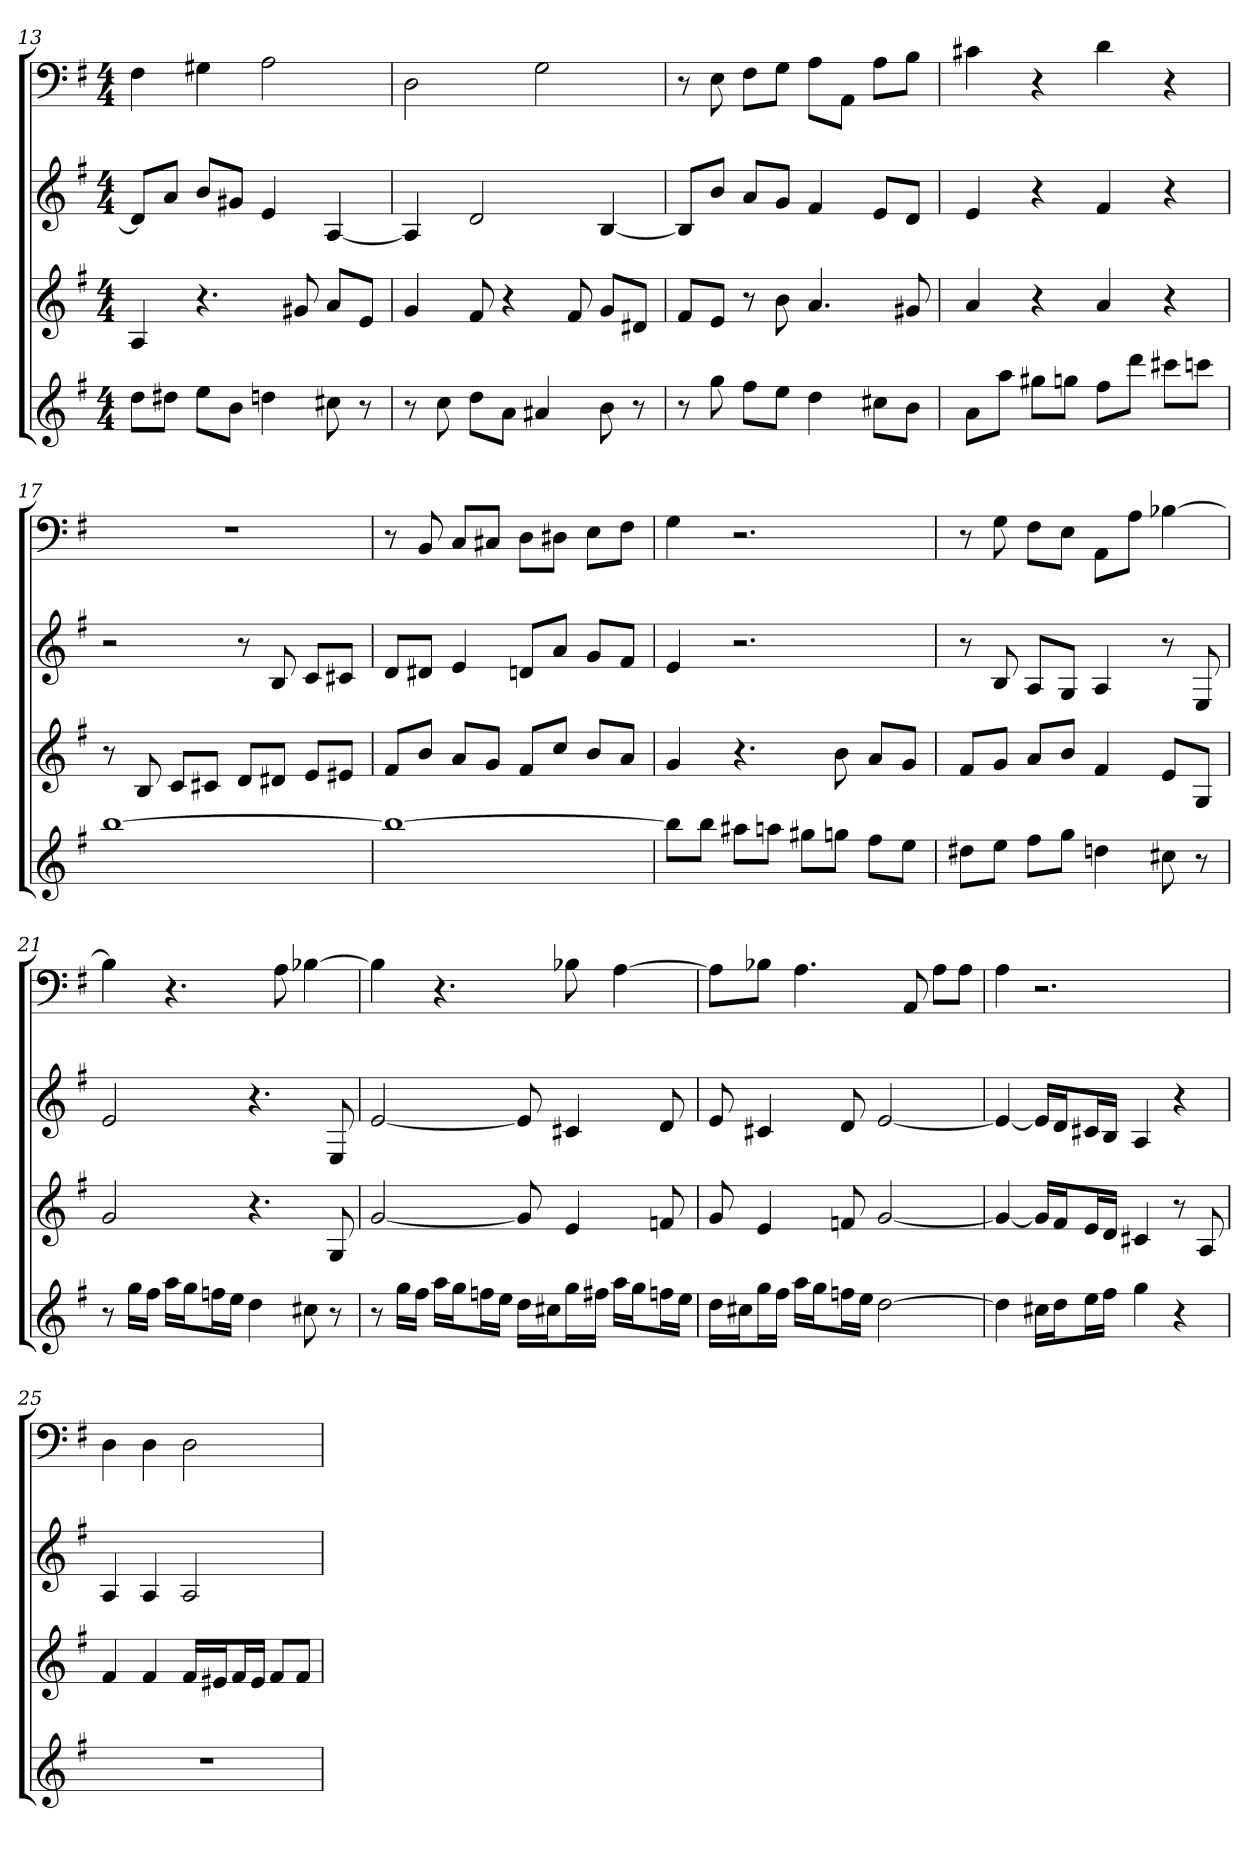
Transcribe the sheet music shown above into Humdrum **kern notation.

**kern	**kern	**kern	**kern
*part4	*part3	*part2	*part1
*staff4	*staff3	*staff2	*staff1
*k[f#]	*k[f#]	*k[f#]	*k[f#]
*G:	*G:	*G:	*G:
*M4/4	*M4/4	*M4/4	*M4/4
=13	=13	=13	=13
8ddL	4A	8dL]	4F#
8dd#XJ	.	8aJ	.
8eeL	4.r	8bL	4G#X
8bJ	.	8g#XJ	.
4ddn	.	4e	2A
.	8g#X	.	.
8cc#X	8aL	[4A	.
8r	8eJ	.	.
=14	=14	=14	=14
8r	4g	4A]	2D
8cc	.	.	.
8ddL	8f#	2d	.
8aJ	4r	.	.
4a#X	.	.	2G
.	8f#	.	.
8b	8gL	[4B	.
8r	8d#XJ	.	.
=15	=15	=15	=15
8r	8f#L	8BL]	8r
8gg	8eJ	8bJ	8E
8ff#L	8r	8aL	8F#L
8eeJ	8b	8gJ	8GJ
4dd	4.a	4f#	8AL
.	.	.	8AAJ
8cc#XL	.	8eL	8AL
8bJ	8g#X	8dJ	8BJ
=16	=16	=16	=16
8aL	4a	4e	4c#X
8aaJ	.	.	.
8gg#XL	4r	4r	4r
8ggnJ	.	.	.
8ff#L	4a	4f#	4d
8dddJ	.	.	.
8ccc#XL	4r	4r	4r
8cccnJ	.	.	.
=17	=17	=17	=17
[1bb	8r	2r	1r
.	8B	.	.
.	8cL	.	.
.	8c#XJ	.	.
.	8dL	8r	.
.	8d#XJ	8B	.
.	8eL	8cL	.
.	8e#XJ	8c#XJ	.
=18	=18	=18	=18
1bb_	8f#L	8dL	8r
.	8bJ	8d#XJ	8BB
.	8aL	4e	8CL
.	8gJ	.	8C#XJ
.	8f#L	8dnL	8DL
.	8ccJ	8aJ	8D#XJ
.	8bL	8gL	8EL
.	8aJ	8f#J	8F#J
=19	=19	=19	=19
8bbL]	4g	4e	4G
8bbJ	.	.	.
8aa#XL	4.r	2.r	2.r
8aanJ	.	.	.
8gg#XL	.	.	.
8ggnJ	8b	.	.
8ff#L	8aL	.	.
8eeJ	8gJ	.	.
=20	=20	=20	=20
8dd#XL	8f#L	8r	8r
8eeJ	8gJ	8B	8G
8ff#L	8aL	8AL	8F#L
8ggJ	8bJ	8GJ	8EJ
4ddn	4f#	4A	8AAL
.	.	.	8AJ
8cc#X	8eL	8r	[4B-X
8r	8GJ	8E	.
=21	=21	=21	=21
8r	2g	2e	4B-]
16ggLL	.	.	.
16ff#JJ	.	.	.
16aaLL	.	.	4.r
16ggJ	.	.	.
16ffnL	.	.	.
16eeJJ	.	.	.
4dd	4.r	4.r	.
.	.	.	8A
8cc#X	.	.	[4B-X
8r	8G	8E	.
=22	=22	=22	=22
8r	[2g	[2e	4B-]
16ggLL	.	.	.
16ff#JJ	.	.	.
16aaLL	.	.	4.r
16ggJ	.	.	.
16ffnL	.	.	.
16eeJJ	.	.	.
16ddLL	8g]	8e]	.
16cc#XJ	.	.	.
16ggL	4e	4c#X	8B-X
16ff#XJJ	.	.	.
16aaLL	.	.	[4A
16ggJ	.	.	.
16ffnL	8fn	8d	.
16eeJJ	.	.	.
=23	=23	=23	=23
16ddLL	8g	8e	8AL]
16cc#XJ	.	.	.
16ggL	4e	4c#X	8B-XJ
16ff#JJ	.	.	.
16aaLL	.	.	4.A
16ggJ	.	.	.
16ffnL	8fn	8d	.
16eeJJ	.	.	.
[2dd	[2g	[2e	.
.	.	.	8AA
.	.	.	8AL
.	.	.	8AJ
=24	=24	=24	=24
4dd]	4g_	4e_	4A
16cc#XLL	16gLL]	16eLL]	2.r
16ddJ	16f#J	16dJ	.
16eeL	16eL	16c#XL	.
16ff#JJ	16dJJ	16BJJ	.
4gg	4c#X	4A	.
4r	8r	4r	.
.	8A	.	.
=25	=25	=25	=25
1r	4f#	4A	4D
.	4f#	4A	4D
.	16f#LL	2A	2D
.	16e#XJ	.	.
.	16f#L	.	.
.	16e#JJ	.	.
.	8f#L	.	.
.	8f#J	.	.
=	=	=	=
*-	*-	*-	*-
